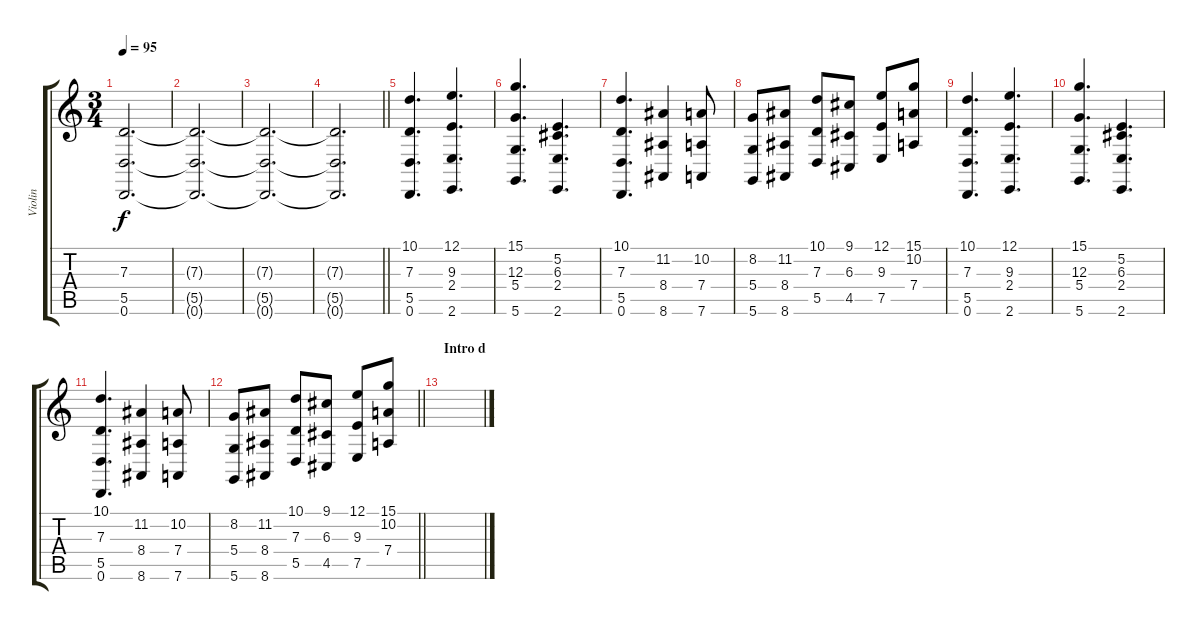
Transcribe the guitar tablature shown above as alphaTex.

\track ("Violin" "Violin") {instrument stringensemble2}
\staff {score tabs}
\tuning (E4 B3 G3 D3 A2 D2) {hide}
\ts (3 4)
\tempo 95
\clef g2
\ks c
(7.3 5.5 0.6).2{d dy f} |
(7.3{t} 5.5{t} 0.6{t}).2{d} |
(7.3{t} 5.5{t} 0.6{t}).2{d} |
\barLineRight lightlight
(7.3{t} 5.5{t} 0.6{t}).2{d} |
(10.1 7.3 5.5 0.6).4{d volume 11} (12.1 9.3 2.4 2.6).4{d} |
(15.1 12.3 5.4 5.6).4{d} (5.2 6.3 2.4 2.6).4{d} |
(10.1 7.3 5.5 0.6).4{d} (11.2 8.4 8.6).4 (10.2 7.4 7.6).8 |
(8.2 5.4 5.6).8 (11.2 8.4 8.6).8 (10.1 7.3 5.5).8 (9.1 6.3 4.5).8 (12.1 9.3 7.5).8 (15.1 10.2 7.4).8 |
(10.1 7.3 5.5 0.6).4{d volume 11} (12.1 9.3 2.4 2.6).4{d} |
(15.1 12.3 5.4 5.6).4{d} (5.2 6.3 2.4 2.6).4{d} |
(10.1 7.3 5.5 0.6).4{d} (11.2 8.4 8.6).4 (10.2 7.4 7.6).8 |
\barLineRight lightlight
(8.2 5.4 5.6).8 (11.2 8.4 8.6).8 (10.1 7.3 5.5).8 (9.1 6.3 4.5).8 (12.1 9.3 7.5).8 (15.1 10.2 7.4).8 |
\section ("" "Intro d")
